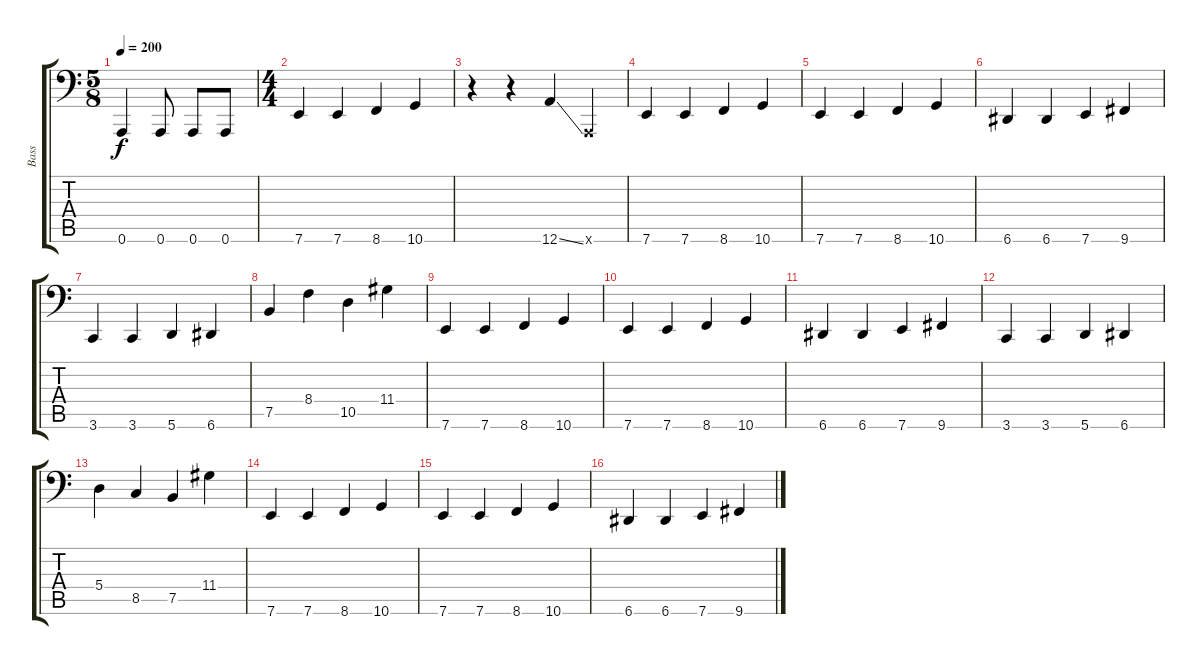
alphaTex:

\track ("Bass" "Bass") {instrument electricbassfinger}
\staff {score tabs}
\tuning (C3 G2 D2 A1 E1 A0) {hide}
\ts (5 8)
\tempo 200
\clef f4
\ks c
0.6.4{dy f} 0.6.8 0.6.8 0.6.8 |
\ts (4 4)
7.6.4 7.6.4 8.6.4 10.6.4 |
r.4 r.4 12.6{ss}.4 0.6{x}.4 |
7.6.4 7.6.4 8.6.4 10.6.4 |
7.6.4 7.6.4 8.6.4 10.6.4 |
6.6.4 6.6.4 7.6.4 9.6.4 |
3.6.4 3.6.4 5.6.4 6.6.4 |
7.5.4 8.4.4 10.5.4 11.4.4 |
7.6.4 7.6.4 8.6.4 10.6.4 |
7.6.4 7.6.4 8.6.4 10.6.4 |
6.6.4 6.6.4 7.6.4 9.6.4 |
3.6.4 3.6.4 5.6.4 6.6.4 |
5.4.4 8.5.4 7.5.4 11.4.4 |
7.6.4 7.6.4 8.6.4 10.6.4 |
7.6.4 7.6.4 8.6.4 10.6.4 |
6.6.4 6.6.4 7.6.4 9.6.4
